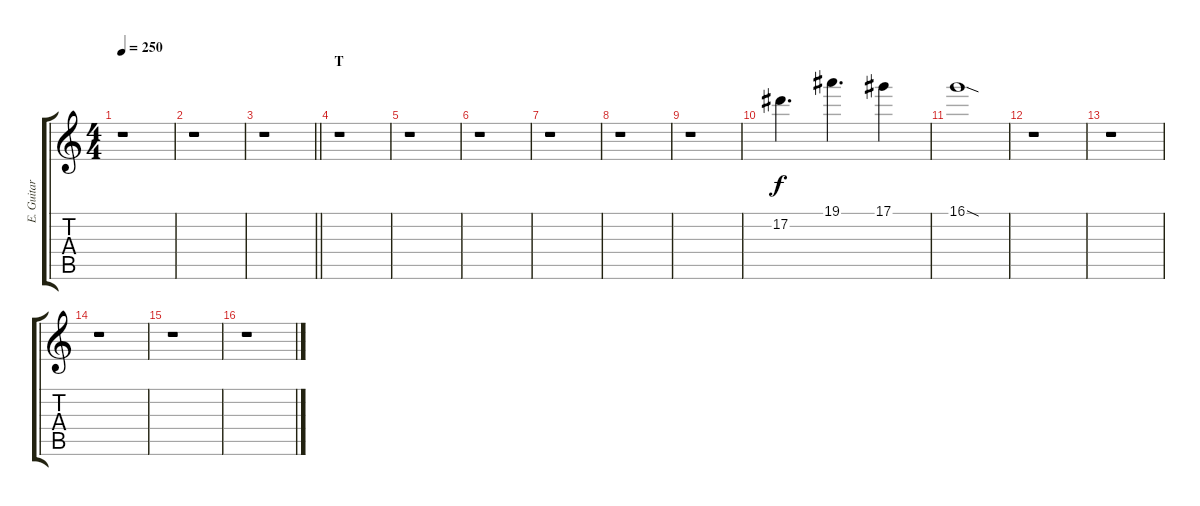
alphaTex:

\track ("E. Guitar IV" "E. Guitar ") {instrument overdrivenguitar}
\staff {score tabs}
\tuning (Eb4 Bb3 Gb3 Db3 Ab2 Eb2) {hide}
\ts (4 4)
\tempo 250
\clef g2
\ks c
r.1{dy f} |
r.1 |
\barLineRight lightlight
r.1 |
\section ("" "T")
r.1 |
r.1 |
r.1 |
r.1 |
r.1 |
r.1 |
17.2.4{d} 19.1.4{d} 17.1.4 |
16.1{sod}.1 |
r.1 |
r.1 |
r.1 |
r.1 |
r.1
